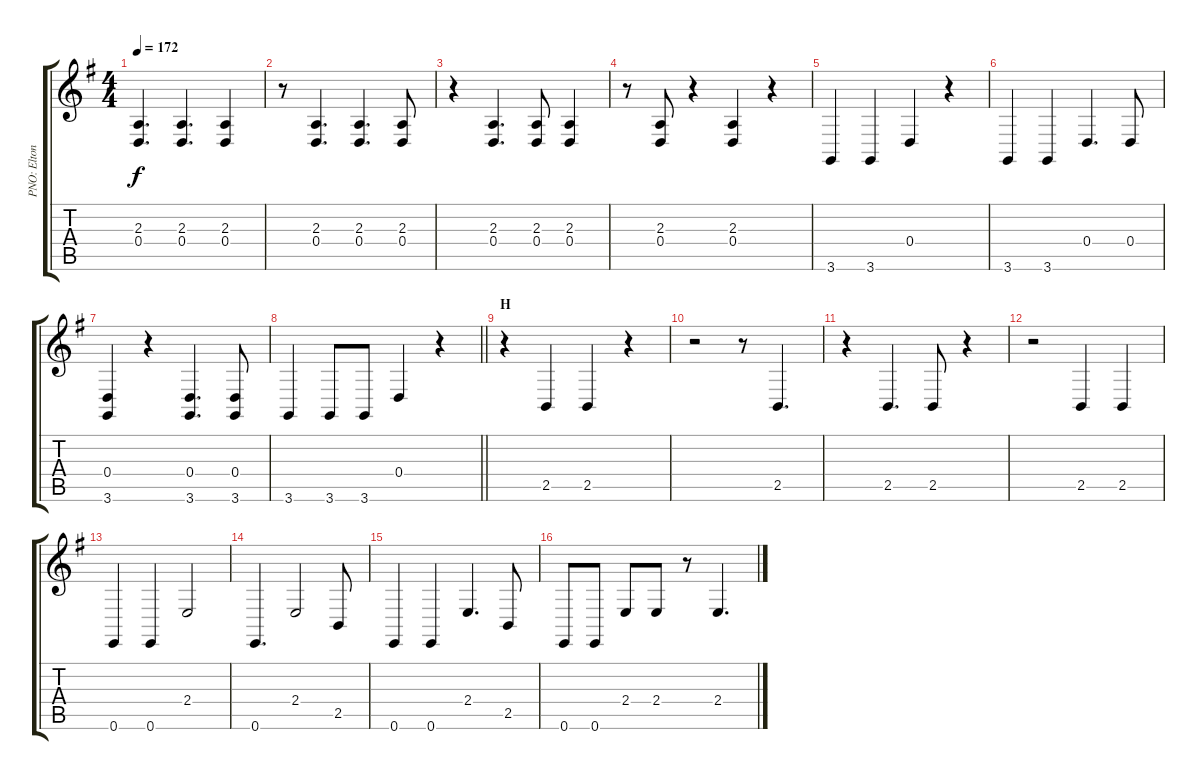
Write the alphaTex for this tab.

\track ("PNO: Elton John(LH)" "PNO: Elton") {instrument acousticgrandpiano}
\staff {score tabs}
\tuning (E4 B3 G3 D3 A2 E2) {hide}
\ts (4 4)
\tempo 172
\clef g2
\ks g
(2.3 0.4).4{d dy f} (2.3 0.4).4{d} (2.3 0.4).4 |
r.8 (2.3 0.4).4{d} (2.3 0.4).4{d} (2.3 0.4).8 |
r.4 (2.3 0.4).4{d} (2.3 0.4).8 (2.3 0.4).4 |
r.8 (2.3 0.4).8 r.4 (2.3 0.4).4 r.4 |
3.6.4 3.6.4 0.4.4 r.4 |
3.6.4 3.6.4 0.4.4{d} 0.4.8 |
(0.4 3.6).4 r.4 (0.4 3.6).4{d} (0.4 3.6).8 |
\barLineRight lightlight
3.6.4 3.6.8 3.6.8 0.4.4 r.4 |
\section ("" "H")
r.4 2.5.4 2.5.4 r.4 |
r.2 r.8 2.5.4{d} |
r.4 2.5.4{d} 2.5.8 r.4 |
r.2 2.5.4 2.5.4 |
0.6.4 0.6.4 2.4.2 |
0.6.4{d} 2.4.2 2.5.8 |
0.6.4 0.6.4 2.4.4{d} 2.5.8 |
0.6.8 0.6.8 2.4.8 2.4.8 r.8 2.4.4{d}
